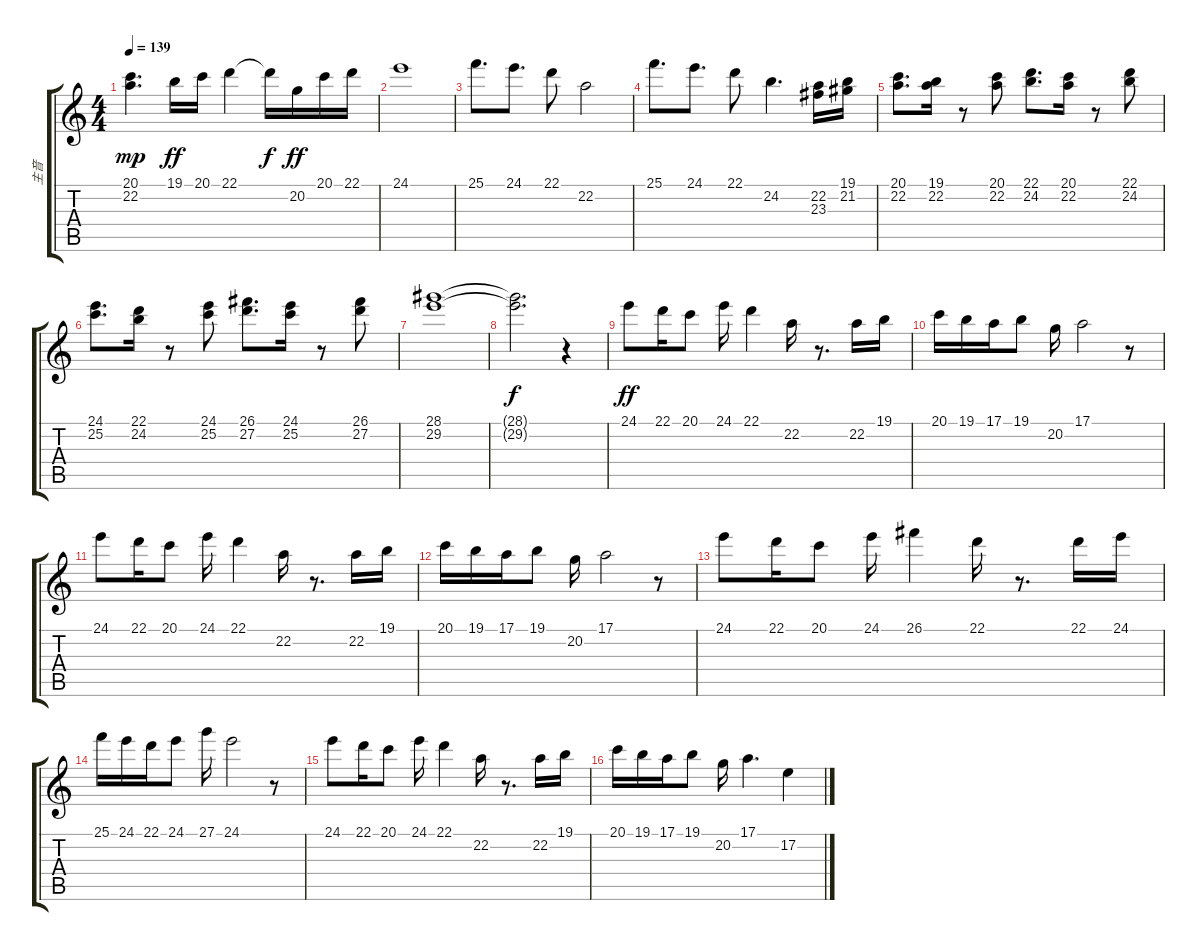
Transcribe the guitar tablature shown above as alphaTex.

\track ("主音" "主音") {instrument stringensemble1}
\staff {score tabs}
\tuning (E4 B3 G3 D3 A2 E2) {hide}
\ts (4 4)
\tempo 139
\clef g2
\ks c
(20.1 22.2).4{d dy mp} 19.1.16{dy ff} 20.1.16 22.1.4 22.1{t}.16{dy f} 20.2.16{dy ff} 20.1.16 22.1.16 |
24.1.1 |
25.1.8{d} 24.1.8{d} 22.1.8 22.2.2 |
25.1.8{d} 24.1.8{d} 22.1.8 24.2.4{d} (22.2 23.3).16 (19.1 21.2).16 |
(20.1 22.2).8{d} (19.1 22.2).16 r.8 (20.1 22.2).8 (22.1 24.2).8{d} (20.1 22.2).16 r.8 (22.1 24.2).8 |
(24.1 25.2).8{d} (22.1 24.2).16 r.8 (24.1 25.2).8 (26.1 27.2).8{d} (24.1 25.2).16 r.8 (26.1 27.2).8 |
(28.1 29.2).1 |
(28.1{t} 29.2{t}).2{d dy f} r.4 |
24.1.8{dy ff} 22.1.16 20.1.8 24.1.16 22.1.4 22.2.16 r.8{d} 22.2.16 19.1.16 |
20.1.16 19.1.16 17.1.16 19.1.8 20.2.16 17.1.2 r.8 |
24.1.8 22.1.16 20.1.8 24.1.16 22.1.4 22.2.16 r.8{d} 22.2.16 19.1.16 |
20.1.16 19.1.16 17.1.16 19.1.8 20.2.16 17.1.2 r.8 |
24.1.8 22.1.16 20.1.8 24.1.16 26.1.4 22.1.16 r.8{d} 22.1.16 24.1.16 |
25.1.16 24.1.16 22.1.16 24.1.8 27.1.16 24.1.2 r.8 |
24.1.8 22.1.16 20.1.8 24.1.16 22.1.4 22.2.16 r.8{d} 22.2.16 19.1.16 |
20.1.16 19.1.16 17.1.16 19.1.8 20.2.16 17.1.4{d} 17.2.4
